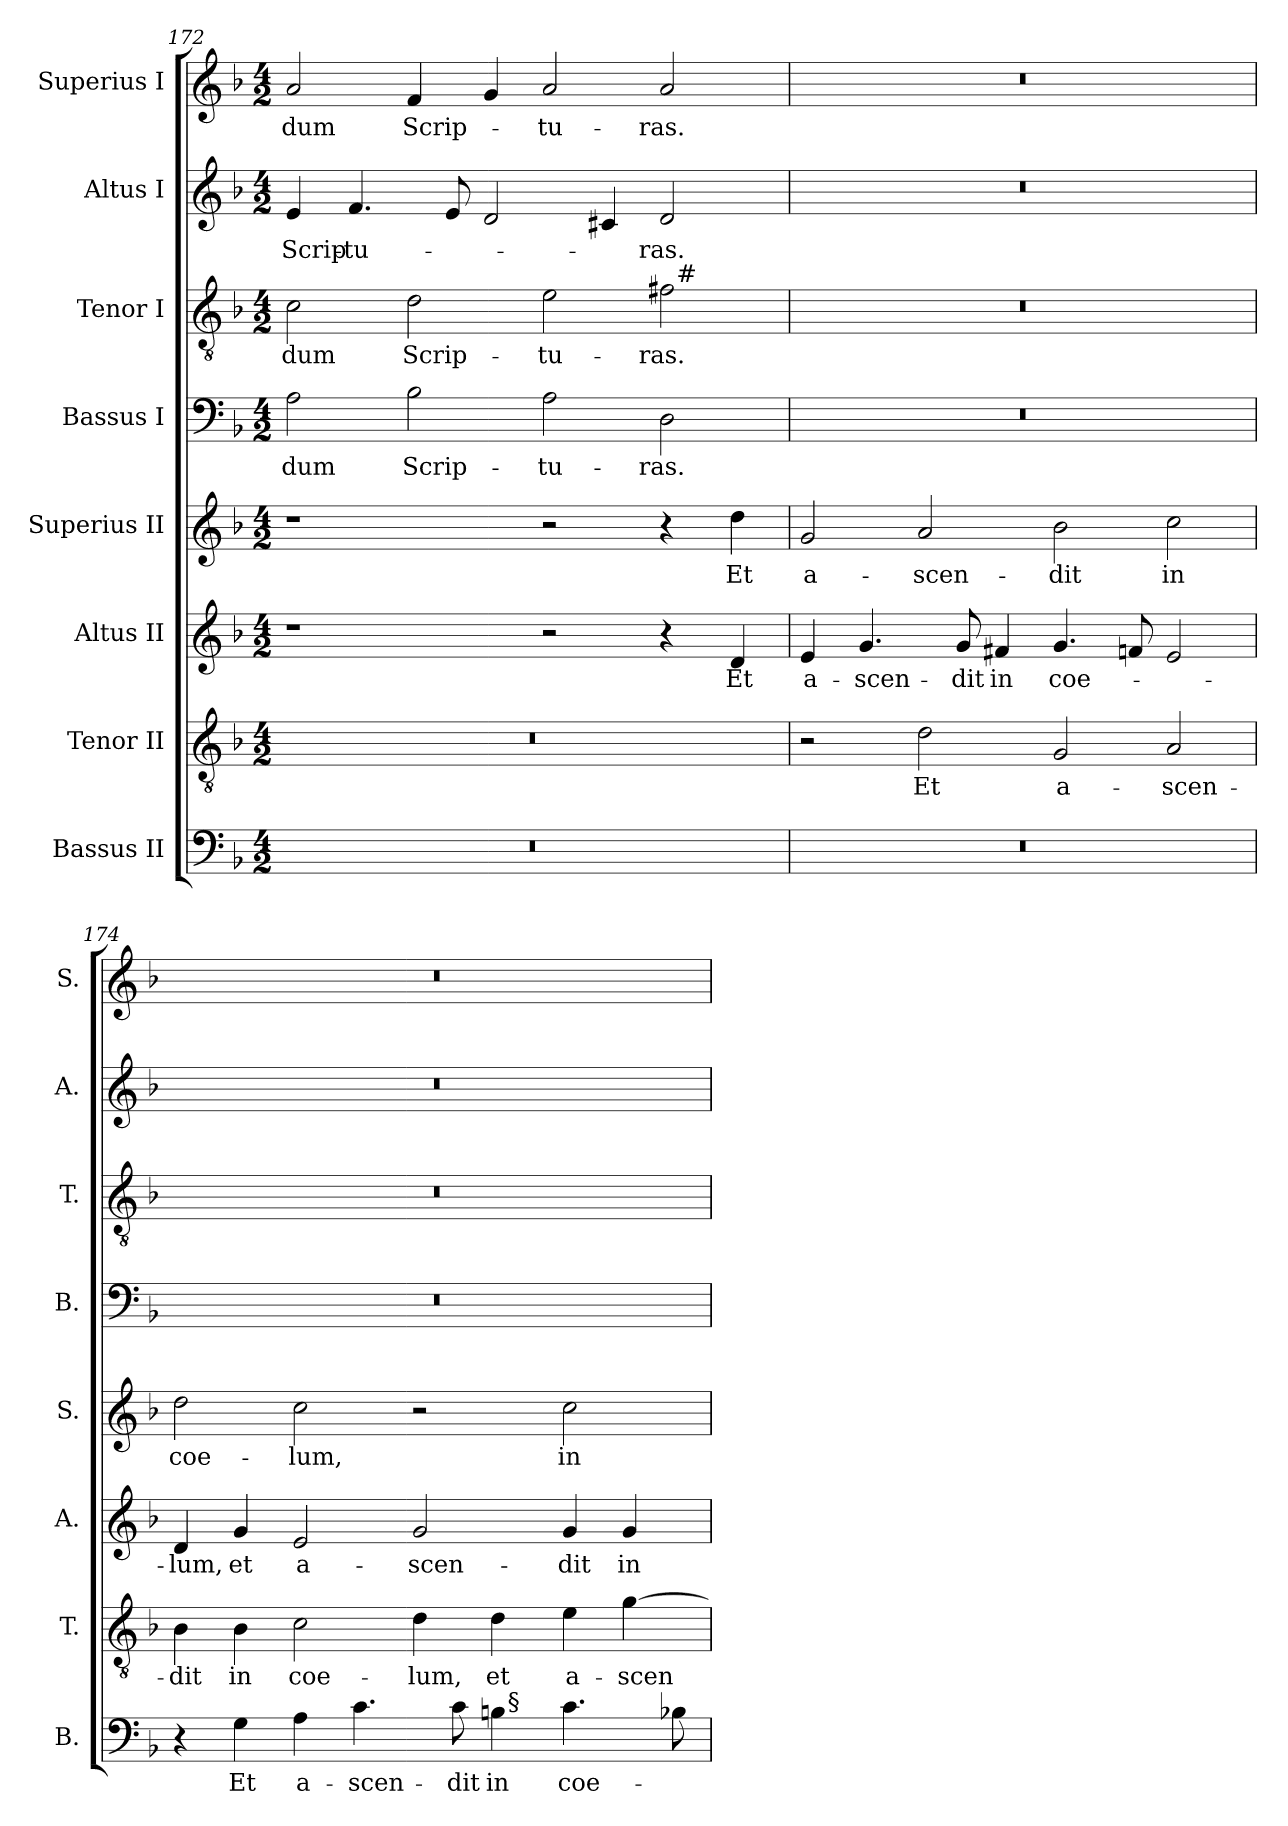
**kern	**text	**kern	**text	**kern	**text	**kern	**text	**kern	**text	**kern	**text	**kern	**text	**kern	**text
*part8	*part8	*part7	*part7	*part6	*part6	*part5	*part5	*part4	*part4	*part3	*part3	*part2	*part2	*part1	*part1
*staff8	*staff8	*staff7	*staff7	*staff6	*staff6	*staff5	*staff5	*staff4	*staff4	*staff3	*staff3	*staff2	*staff2	*staff1	*staff1
*I"Bassus II	*	*I"Tenor II	*	*I"Altus II	*	*I"Superius II	*	*I"Bassus I	*	*I"Tenor I	*	*I"Altus I	*	*I"Superius I	*
*I'B.	*	*I'T.	*	*I'A.	*	*I'S.	*	*I'B.	*	*I'T.	*	*I'A.	*	*I'S.	*
*clefF4	*	*clefGv2	*	*clefG2	*	*clefG2	*	*clefF4	*	*clefGv2	*	*clefG2	*	*clefG2	*
*	*	*ITrd7c12	*	*	*	*	*	*	*	*ITrd7c12	*	*	*	*	*
*k[b-]	*	*k[b-]	*	*k[b-]	*	*k[b-]	*	*k[b-]	*	*k[b-]	*	*k[b-]	*	*k[b-]	*
*d:	*	*d:	*	*d:	*	*d:	*	*d:	*	*d:	*	*d:	*	*d:	*
*M4/2	*	*M4/2	*	*M4/2	*	*M4/2	*	*M4/2	*	*M4/2	*	*M4/2	*	*M4/2	*
=172	=172	=172	=172	=172	=172	=172	=172	=172	=172	=172	=172	=172	=172	=172	=172
!LO:N:vis=1	!	!LO:N:vis=1	!	!	!	!	!	!	!LO:LY:b	!	!LO:LY:b	!	!LO:LY:b	!	!LO:LY:b
*	*	*	*	*	*	*	*	*	*	*^	*	*	*	*	*
0r	.	0r	.	1r	.	1r	.	2A\	-dum	2C\	1ryy	-dum	4e/	Scrip-	2a/	-dum
!	!	!	!	!	!	!	!	!	!	!	!	!	!	!LO:LY:b	!	!
.	.	.	.	.	.	.	.	.	.	.	.	.	4.f/	-tu-	.	.
!	!	!	!	!	!	!	!	!	!LO:LY:b	!	!	!LO:LY:b	!	!	!	!LO:LY:b
.	.	.	.	.	.	.	.	2B-\	Scrip-	2D\	.	Scrip-	.	.	4f/	Scrip-
.	.	.	.	.	.	.	.	.	.	.	.	.	8e/	.	.	.
.	.	.	.	.	.	.	.	.	.	.	.	.	2d/	.	4g/	.
!	!	!	!	!	!	!	!	!	!LO:LY:b	!	!	!LO:LY:b	!	!	!	!LO:LY:b
.	.	.	.	2r	.	2r	.	2A\	-tu-	2E\	2ryy	-tu-	.	.	2a/	-tu-
.	.	.	.	.	.	.	.	.	.	.	.	.	4c#X/	.	.	.
!	!	!	!	!	!	!	!	!	!LO:LY:b	!	!	!LO:LY:b	!	!LO:LY:b	!	!LO:LY:b
.	.	.	.	4r	.	4r	.	2D\	-ras.	2F#\	32ryy	-ras.	2d/	-ras.	2a/	-ras.
!	!	!	!	!	!	!	!	!	!	!	!LO:TX:a:t=#	!	!	!	!	!
.	.	.	.	.	.	.	.	.	.	.	4...ryy	.	.	.	.	.
!	!	!	!	!	!LO:LY:b	!	!LO:LY:b	!	!	!	!	!	!	!	!	!
.	.	.	.	4d/	Et	4dd\	Et	.	.	.	.	.	.	.	.	.
=173	=173	=173	=173	=173	=173	=173	=173	=173	=173	=173	=173	=173	=173	=173	=173	=173
!LO:N:vis=1	!	!	!	!	!LO:LY:b	!	!LO:LY:b	!LO:N:vis=1	!	!LO:N:vis=1	!	!	!LO:N:vis=1	!	!LO:N:vis=1	!
*	*	*	*	*	*	*	*	*	*	*v	*v	*	*	*	*	*
0r	.	2r	.	4e/	a-	2g/	a-	0r	.	0r	.	0r	.	0r	.
!	!	!	!	!	!LO:LY:b	!	!	!	!	!	!	!	!	!	!
.	.	.	.	4.g/	-scen-	.	.	.	.	.	.	.	.	.	.
!	!	!	!LO:LY:b	!	!	!	!LO:LY:b	!	!	!	!	!	!	!	!
.	.	2D\	Et	.	.	2a/	-scen-	.	.	.	.	.	.	.	.
!	!	!	!	!	!LO:LY:b	!	!	!	!	!	!	!	!	!	!
.	.	.	.	8g/	-dit	.	.	.	.	.	.	.	.	.	.
!	!	!	!	!	!LO:LY:b	!	!	!	!	!	!	!	!	!	!
.	.	.	.	4f#X/	in	.	.	.	.	.	.	.	.	.	.
!	!	!	!LO:LY:b	!	!LO:LY:b	!	!LO:LY:b	!	!	!	!	!	!	!	!
.	.	2GG/	a-	4.g/	coe-	2b-\	-dit	.	.	.	.	.	.	.	.
.	.	.	.	8fn/	.	.	.	.	.	.	.	.	.	.	.
!	!	!	!LO:LY:b	!	!	!	!LO:LY:b	!	!	!	!	!	!	!	!
.	.	2AA/	-scen-	2e/	.	2cc\	in	.	.	.	.	.	.	.	.
!!LO:PB:g=z
=174	=174	=174	=174	=174	=174	=174	=174	=174	=174	=174	=174	=174	=174	=174	=174
!	!	!	!LO:LY:b	!	!LO:LY:b	!	!LO:LY:b	!LO:N:vis=1	!	!LO:N:vis=1	!	!LO:N:vis=1	!	!LO:N:vis=1	!
*^	*	*	*	*	*	*	*	*	*	*	*	*	*	*	*
4r	1ryy	.	4BB-\	-dit	4d/	-lum,	2dd\	coe-	0r	.	0r	.	0r	.	0r	.
!	!	!LO:LY:b	!	!LO:LY:b	!	!LO:LY:b	!	!	!	!	!	!	!	!	!	!
4G\	.	Et	4BB-\	in	4g/	et	.	.	.	.	.	.	.	.	.	.
!	!	!LO:LY:b	!	!LO:LY:b	!	!LO:LY:b	!	!LO:LY:b	!	!	!	!	!	!	!	!
4A\	.	a-	2C\	coe-	2e/	a-	2cc\	-lum,	.	.	.	.	.	.	.	.
!	!	!LO:LY:b	!	!	!	!	!	!	!	!	!	!	!	!	!	!
4.c\	.	-scen-	.	.	.	.	.	.	.	.	.	.	.	.	.	.
!	!	!	!	!LO:LY:b	!	!LO:LY:b	!	!	!	!	!	!	!	!	!	!
.	4ryy	.	4D\	-lum,	2g/	-scen-	2r	.	.	.	.	.	.	.	.	.
!	!	!LO:LY:b	!	!	!	!	!	!	!	!	!	!	!	!	!	!
8c\	.	-dit	.	.	.	.	.	.	.	.	.	.	.	.	.	.
!	!	!LO:LY:b	!	!LO:LY:b	!	!	!	!	!	!	!	!	!	!	!	!
4B\	32ryy	in	4D\	et	.	.	.	.	.	.	.	.	.	.	.	.
!	!LO:TX:a:t=§	!	!	!	!	!	!	!	!	!	!	!	!	!	!	!
.	2ryy	.	.	.	.	.	.	.	.	.	.	.	.	.	.	.
!	!	!LO:LY:b	!	!LO:LY:b	!	!LO:LY:b	!	!LO:LY:b	!	!	!	!	!	!	!	!
4.c\	.	coe-	4E\	a-	4g/	-dit	2cc\	in	.	.	.	.	.	.	.	.
!	!	!	!	!LO:LY:b	!	!LO:LY:b	!	!	!	!	!	!	!	!	!	!
.	.	.	[>4G\	-scen-	4g/	in	.	.	.	.	.	.	.	.	.	.
.	8..ryy	.	.	.	.	.	.	.	.	.	.	.	.	.	.	.
8B-X\	.	.	.	.	.	.	.	.	.	.	.	.	.	.	.	.
*v	*v	*	*	*	*	*	*	*	*	*	*	*	*	*	*	*
=	=	=	=	=	=	=	=	=	=	=	=	=	=	=	=
*-	*-	*-	*-	*-	*-	*-	*-	*-	*-	*-	*-	*-	*-	*-	*-
